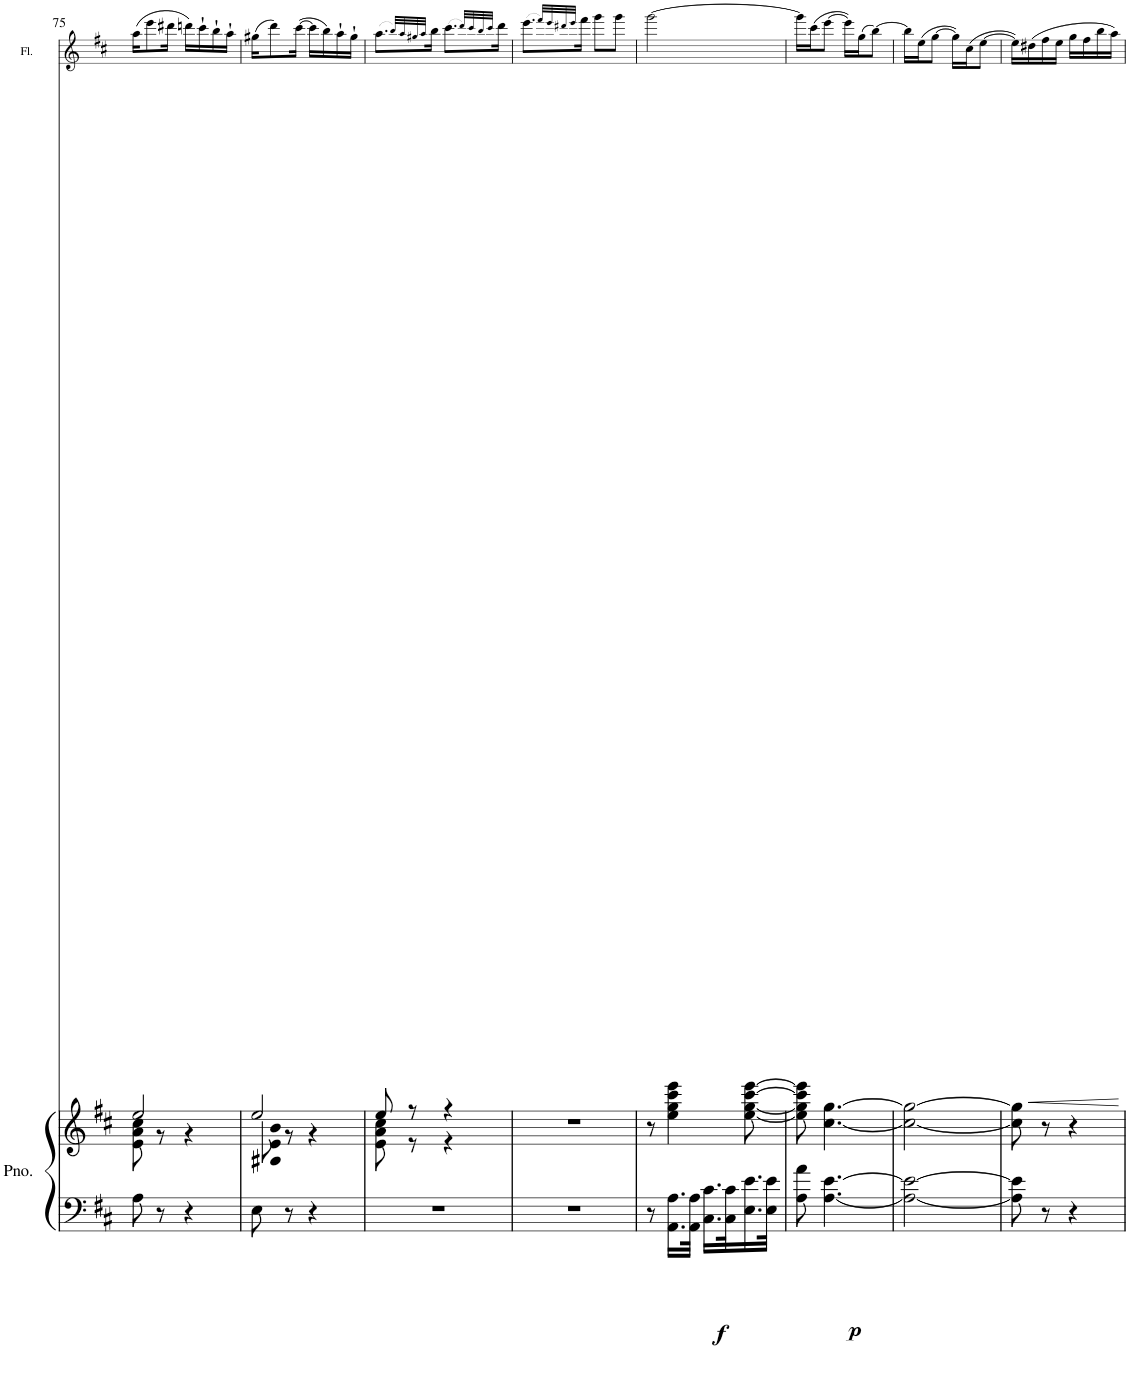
**kern	**kern	**dynam	**kern	**dynam
*part2	*part2	*part2	*part1	*part1
*staff3	*staff2	*staff2/3	*staff1	*staff1
*I"Piano	*	*	*I"Flute	*
*I'Pno.	*	*	*I'Fl.	*
!!LO:PB:g=z
*clefF4	*clefG2	*	*clefG2	*
*k[f#c#]	*k[f#c#]	*	*k[f#c#]	*
*M2/4	*M2/4	*	*M2/4	*
=75	=75	=75	=75	=75
*	*^	*	*	*
8A\	2ee/	8e\ 8a\ 8cc#\	.	(16aa\KL	.
.	.	.	.	8eee\	.
8r	.	8r	.	.	.
.	.	.	.	16ddd#X\Jk	.
4r	.	4r	.	16dddn\LL)	.
.	.	.	.	16ccc#`\	.
.	.	.	.	16bb`\	.
.	.	.	.	16aa`\JJ	.
=76	=76	=76	=76	=76	=76
8E\	2ee/	8g#X\ 8b\ 8dd\	.	(16gg#X\KL	.
.	.	.	.	8ddd\)	.
8r	.	8r	.	.	.
.	.	.	.	([16ccc#\Jk	.
4r	.	4r	.	16ccc#\LL]	.
.	.	.	.	16bb\)	.
.	.	.	.	16aa`\	.
.	.	.	.	16gg#`\JJ	.
=77	=77	=77	=77	=77	=77
2r	8ee/	8e\ 8a\ 8cc#\	.	(8.aa\L	.
.	8r	8r	.	.	.
.	.	.	.	32qbb/LLL)	.
.	.	.	.	32qaa/	.
.	.	.	.	32qgg#X/	.
.	.	.	.	32qaa/JJJ	.
.	.	.	.	16bb\Jk	.
.	4r	4r	.	(8.ccc#\L	.
.	.	.	.	32qddd/LLL)	.
.	.	.	.	32qccc#/	.
.	.	.	.	32qbb/	.
.	.	.	.	32qccc#/JJJ	.
.	.	.	.	16ddd\Jk	.
*	*v	*v	*	*	*
=78	=78	=78	=78	=78
2r	2r	.	(8.eee\L	.
.	.	.	32qfff#/LLL)	.
.	.	.	32qeee/	.
.	.	.	32qddd#X/	.
.	.	.	32qeee/JJJ	.
.	.	.	16fff#\Jk	.
.	.	.	8ggg\L	.
.	.	.	8ggg\J	.
=79	=79	=79	=79	=79
!	!	!LO:DY:b=2	!	!
8r	8r	f	[2ggg\	.
16.AA\ 16.A\LL	4ee\ 4gg\ 4ccc#\ 4eee\	.	.	.
32AA\ 32A\JJk	.	.	.	.
16.C#\ 16.c#\LL	.	.	.	.
32C#\ 32c#\K	.	.	.	.
16.E\ 16.e\	[8ee\ [8gg\ [8ccc#\ [8eee\	.	.	.
32E\ 32e\JJk	.	.	.	.
=80	=80	=80	=80	=80
8A\ 8a\	8ee\] 8gg\] 8ccc#\] 8eee\]	.	16ggg\LL]	.
.	.	.	(16ccc#\J	.
!	!	!LO:DY:b=2	!	!
[4.A\ [4.e\	[4.cc#\ [4.gg\	p	[8eee\J	.
.	.	.	16eee\LL])	.
.	.	.	(16gg\J	.
.	.	.	[8bb\J)	.
=81	=81	=81	=81	=81
2A\_ 2e\_	2cc#\_ 2gg\_	.	16bb\LL]	.
.	.	.	(16ee\J	.
.	.	.	[8gg\J	.
.	.	.	16gg\LL])	.
.	.	.	(16cc#\J	.
.	.	.	[8ee\J	.
=82	=82	=82	=82	=82
8A\] 8e\]	8cc#\] 8gg\]	.	16ee\LL])	.
!	!	!	!	!LO:HP:b
.	.	.	(16dd#X\	<
8r	8r	.	16ff#\	.
.	.	.	16ee\JJ	.
4r	4r	.	16gg\LL	.
.	.	.	16ff#\	.
.	.	.	16bb\	.
.	.	.	16aa\JJ)	.
.	.	.	.	[
=	=	=	=	=
*-	*-	*-	*-	*-
